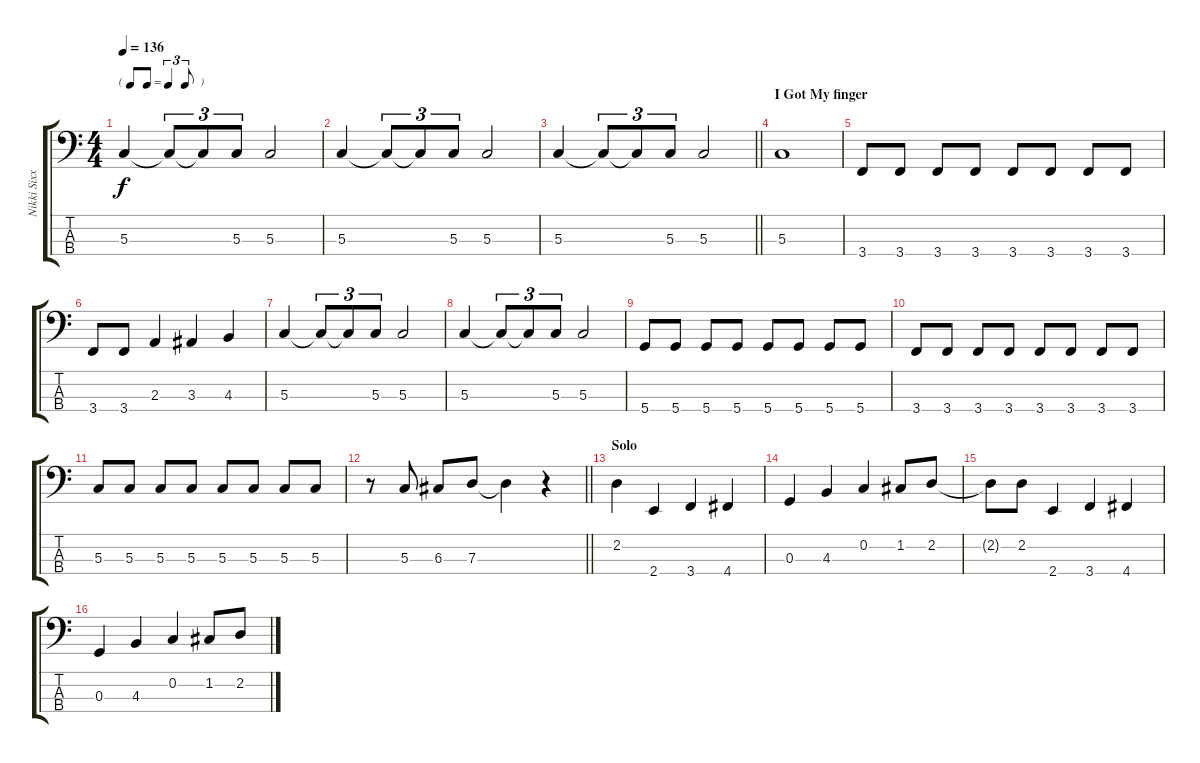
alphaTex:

\track ("Nikki Sixx" "Nikki Sixx") {instrument electricbassfinger}
\staff {score tabs}
\tuning (F2 C2 G1 D1) {hide}
\ts (4 4)
\tf triplet8th
\tempo 136
\clef f4
\ks c
5.3.4{dy f} 5.3{t}.8{tu (3 2)} 5.3{t}.8{tu (3 2)} 5.3.8{tu (3 2)} 5.3.2 |
5.3.4 5.3{t}.8{tu (3 2)} 5.3{t}.8{tu (3 2)} 5.3.8{tu (3 2)} 5.3.2 |
\barLineRight lightlight
5.3.4 5.3{t}.8{tu (3 2)} 5.3{t}.8{tu (3 2)} 5.3.8{tu (3 2)} 5.3.2 |
\section ("" "I Got My finger")
5.3.1 |
3.4.8 3.4.8 3.4.8 3.4.8 3.4.8 3.4.8 3.4.8 3.4.8 |
3.4.8 3.4.8 2.3.4 3.3.4 4.3.4 |
5.3.4 5.3{t}.8{tu (3 2)} 5.3{t}.8{tu (3 2)} 5.3.8{tu (3 2)} 5.3.2 |
5.3.4 5.3{t}.8{tu (3 2)} 5.3{t}.8{tu (3 2)} 5.3.8{tu (3 2)} 5.3.2 |
5.4.8 5.4.8 5.4.8 5.4.8 5.4.8 5.4.8 5.4.8 5.4.8 |
3.4.8 3.4.8 3.4.8 3.4.8 3.4.8 3.4.8 3.4.8 3.4.8 |
5.3.8 5.3.8 5.3.8 5.3.8 5.3.8 5.3.8 5.3.8 5.3.8 |
\barLineRight lightlight
r.8 5.3.8 6.3.8 7.3.8 7.3{t}.4 r.4 |
\section ("" "Solo")
2.2.4 2.4.4 3.4.4 4.4.4 |
0.3.4 4.3.4 0.2.4 1.2.8 2.2.8 |
2.2{t}.8 2.2.8 2.4.4 3.4.4 4.4.4 |
0.3.4 4.3.4 0.2.4 1.2.8 2.2.8
